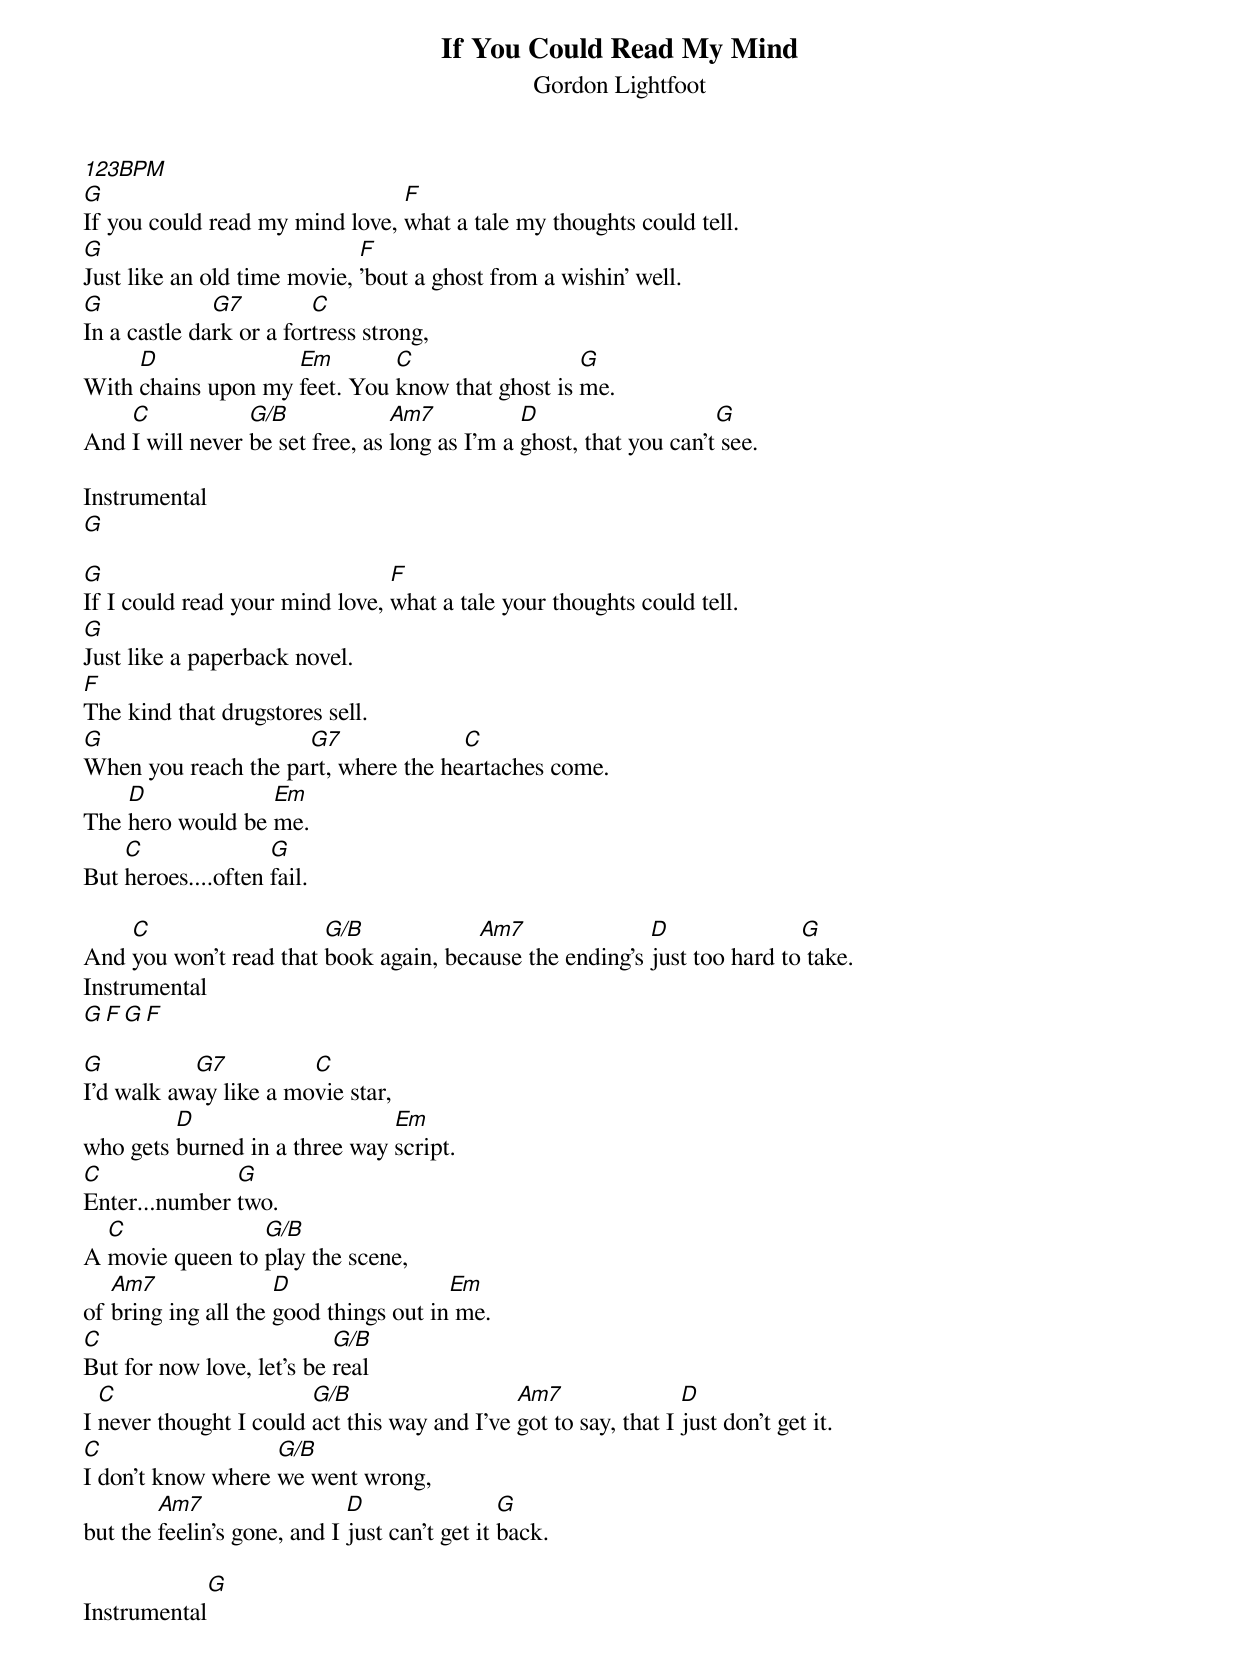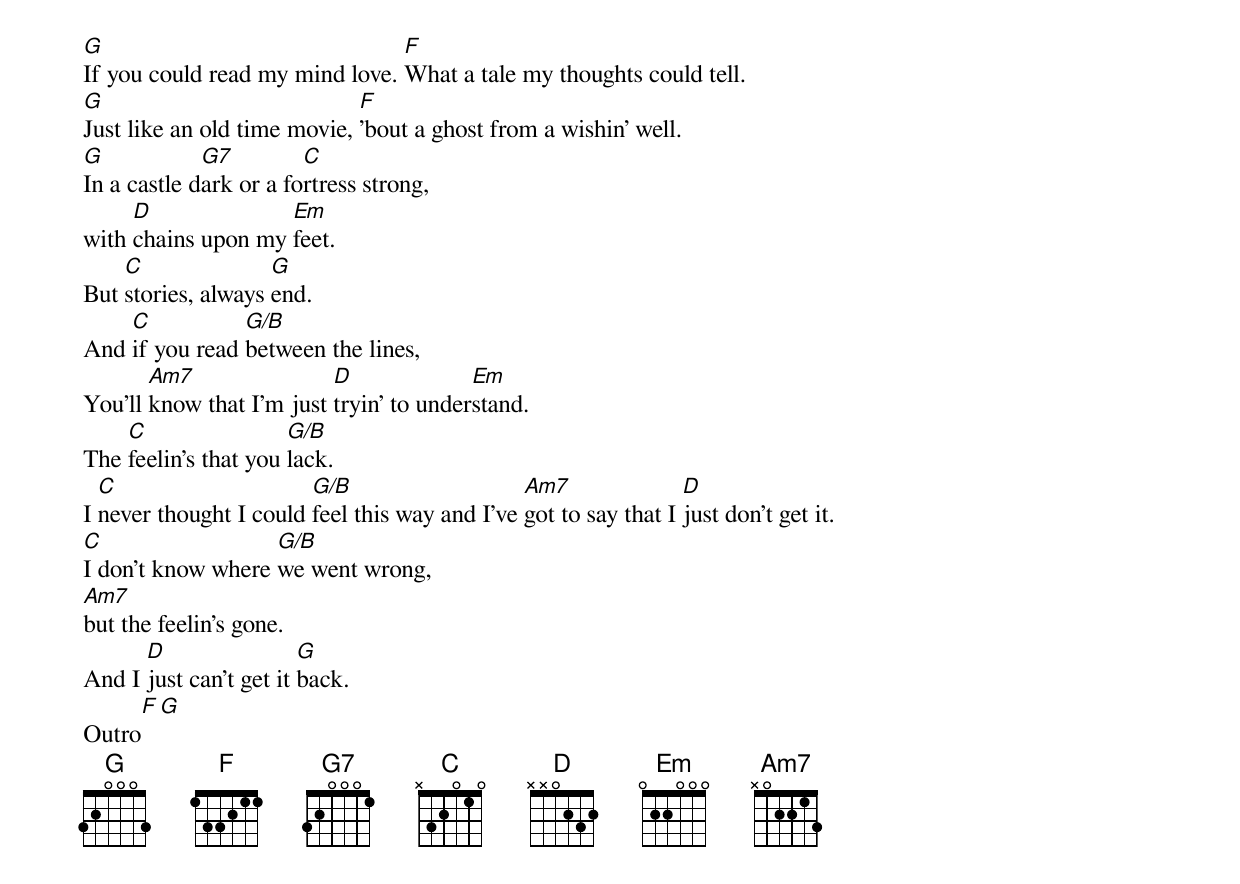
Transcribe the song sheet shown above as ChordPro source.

{title:If You Could Read My Mind}
{subtitle:Gordon Lightfoot}
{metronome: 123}
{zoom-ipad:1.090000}
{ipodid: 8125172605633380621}
[123BPM]
[G]If you could read my mind love, [F]what a tale my thoughts could tell.
[G]Just like an old time movie, [F]'bout a ghost from a wishin' well.
[G]In a castle da[G7]rk or a for[C]tress strong,
With [D]chains upon my [Em]feet. You [C]know that ghost is [G]me.
And [C]I will never [G/B]be set free, as [Am7]long as I'm a [D]ghost, that you can't[G] see.

Instrumental
[G]

[G]If I could read your mind love, [F]what a tale your thoughts could tell.
[G]Just like a paperback novel.
[F]The kind that drugstores sell.
[G]When you reach the pa[G7]rt, where the he[C]artaches come.
The [D]hero would be [Em]me.
But [C]heroes....often [G]fail.

And [C]you won't read that [G/B]book again, bec[Am7]ause the ending's [D]just too hard to[G] take.
Instrumental
[G][F][G][F]

[G]I'd walk aw[G7]ay like a mo[C]vie star,
who gets [D]burned in a three way [Em]script.
[C]Enter...number [G]two.
A [C]movie queen to [G/B]play the scene,
of [Am7]bring ing all the [D]good things out in[Em] me.
[C]But for now love, let's be [G/B]real
I [C]never thought I could [G/B]act this way and I've [Am7]got to say, that I [D]just don't get it.
[C]I don't know where [G/B]we went wrong,
but the [Am7]feelin's gone, and I [D]just can't get it [G]back.

Instrumental[G]

[G]If you could read my mind love. [F]What a tale my thoughts could tell.
[G]Just like an old time movie, [F]'bout a ghost from a wishin' well.
[G]In a castle d[G7]ark or a fo[C]rtress strong,
with [D]chains upon my [Em]feet.
But [C]stories, always [G]end.
And [C]if you read [G/B]between the lines,
You'll [Am7]know that I'm just [D]tryin' to under[Em]stand.
The [C]feelin's that you [G/B]lack.
I [C]never thought I could [G/B]feel this way and I've [Am7]got to say that I [D]just don't get it.
[C]I don't know where [G/B]we went wrong,
[Am7]but the feelin's gone.
And I [D]just can't get it [G]back.
Outro[F][G]
